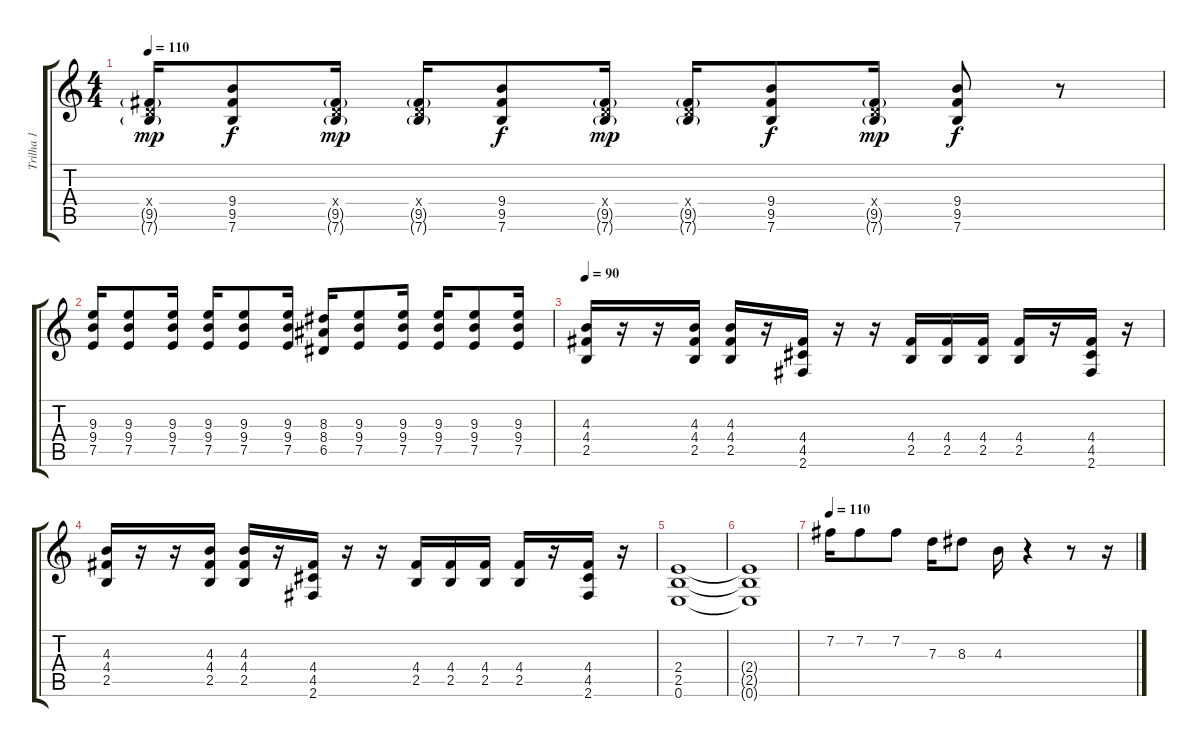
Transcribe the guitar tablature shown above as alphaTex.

\track ("Trilha 1" "Trilha 1") {instrument distortionguitar}
\staff {score tabs}
\tuning (E4 B3 G3 D3 A2 E2) {hide}
\ts (4 4)
\tempo 110
\clef g2
\ks c
(0.4{x} 9.5{g} 7.6{g}).16{dy mp} (9.4 9.5 7.6).8{dy f} (0.4{x} 9.5{g} 7.6{g}).16{dy mp} (0.4{x} 9.5{g} 7.6{g}).16 (9.4 9.5 7.6).8{dy f} (0.4{x} 9.5{g} 7.6{g}).16{dy mp} (0.4{x} 9.5{g} 7.6{g}).16 (9.4 9.5 7.6).8{dy f} (0.4{x} 9.5{g} 7.6{g}).16{dy mp} (9.4 9.5 7.6).8{dy f} r.8 |
(9.3 9.4 7.5).16 (9.3 9.4 7.5).8 (9.3 9.4 7.5).16 (9.3 9.4 7.5).16 (9.3 9.4 7.5).8 (9.3 9.4 7.5).16 (8.3 8.4 6.5).16 (9.3 9.4 7.5).8 (9.3 9.4 7.5).16 (9.3 9.4 7.5).16 (9.3 9.4 7.5).8 (9.3 9.4 7.5).16 |
\tempo 90
(4.3 4.4 2.5).16 r.16 r.16 (4.3 4.4 2.5).16 (4.3 4.4 2.5).16 r.16 (4.4 4.5 2.6).16 r.16 r.16 (4.4 2.5).16 (4.4 2.5).16 (4.4 2.5).16 (4.4 2.5).16 r.16 (4.4 4.5 2.6).16 r.16 |
(4.3 4.4 2.5).16 r.16 r.16 (4.3 4.4 2.5).16 (4.3 4.4 2.5).16 r.16 (4.4 4.5 2.6).16 r.16 r.16 (4.4 2.5).16 (4.4 2.5).16 (4.4 2.5).16 (4.4 2.5).16 r.16 (4.4 4.5 2.6).16 r.16 |
(2.4 2.5 0.6).1 |
(2.4{t} 2.5{t} 0.6{t}).1 |
\tempo 110
7.2.16 7.2.8 7.2.8 7.3.16 8.3.8 4.3.16 r.4 r.8 r.16
